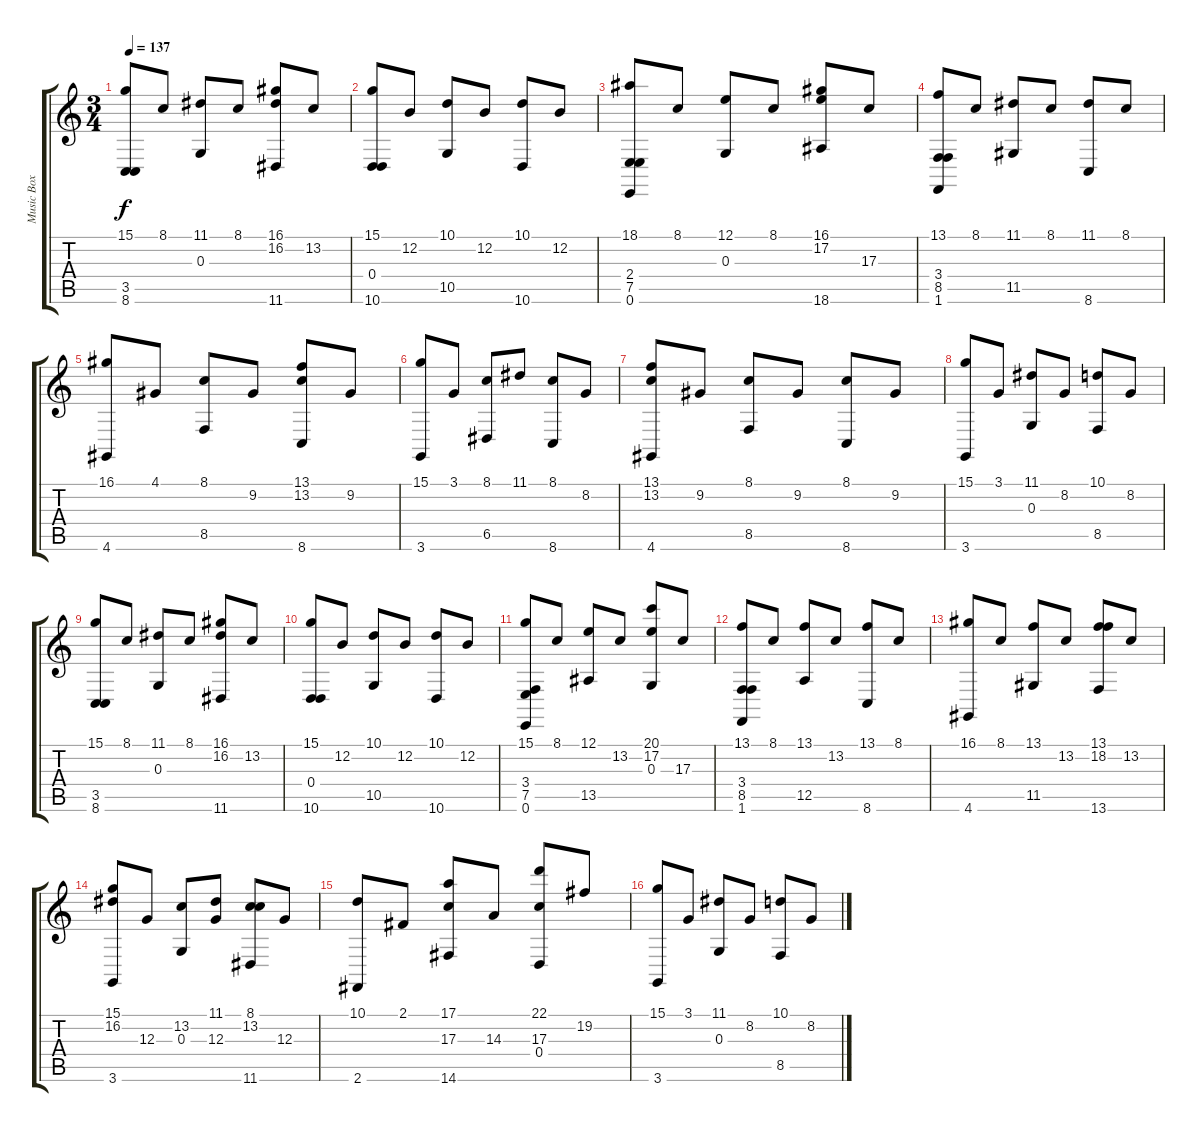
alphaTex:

\track ("Music Box" "Music Box") {instrument acousticgrandpiano}
\staff {score tabs}
\tuning (E4 B3 G3 D3 A2 E2) {hide}
\ts (3 4)
\tempo 137
\clef g2
\ks c
(15.1 3.5 8.6).8{dy f} 8.1.8 (11.1 0.3).8 8.1.8 (16.1 16.2 11.6).8 13.2.8 |
(15.1 0.4 10.6).8 12.2.8 (10.1 10.5).8 12.2.8 (10.1 10.6).8 12.2.8 |
(18.1 2.4 7.5 0.6).8 8.1.8 (12.1 0.3).8 8.1.8 (16.1 17.2 18.6).8 17.3.8 |
(13.1 3.4 8.5 1.6).8 8.1.8 (11.1 11.5).8 8.1.8 (11.1 8.6).8 8.1.8 |
(16.1 4.6).8 4.1.8 (8.1 8.5).8 9.2.8 (13.1 13.2 8.6).8 9.2.8 |
(15.1 3.6).8 3.1.8 (8.1 6.5).8 11.1.8 (8.1 8.6).8 8.2.8 |
(13.1 13.2 4.6).8 9.2.8 (8.1 8.5).8 9.2.8 (8.1 8.6).8 9.2.8 |
(15.1 3.6).8 3.1.8 (11.1 0.3).8 8.2.8 (10.1 8.5).8 8.2.8 |
(15.1 3.5 8.6).8 8.1.8 (11.1 0.3).8 8.1.8 (16.1 16.2 11.6).8 13.2.8 |
(15.1 0.4 10.6).8 12.2.8 (10.1 10.5).8 12.2.8 (10.1 10.6).8 12.2.8 |
(15.1 3.4 7.5 0.6).8 8.1.8 (12.1 13.5).8 13.2.8 (20.1 17.2 0.3).8 17.3.8 |
(13.1 3.4 8.5 1.6).8 8.1.8 (13.1 12.5).8 13.2.8 (13.1 8.6).8 8.1.8 |
(16.1 4.6).8 8.1.8 (13.1 11.5).8 13.2.8 (13.1 18.2 13.6).8 13.2.8 |
(15.1 16.2 3.6).8 12.3.8 (13.2 0.3).8 (11.1 12.3).8 (8.1 13.2 11.6).8 12.3.8 |
(10.1 2.6).8 2.1.8 (17.1 17.3 14.6).8 14.3.8 (22.1 17.3 0.4).8 19.2.8 |
(15.1 3.6).8 3.1.8 (11.1 0.3).8 8.2.8 (10.1 8.5).8 8.2.8
